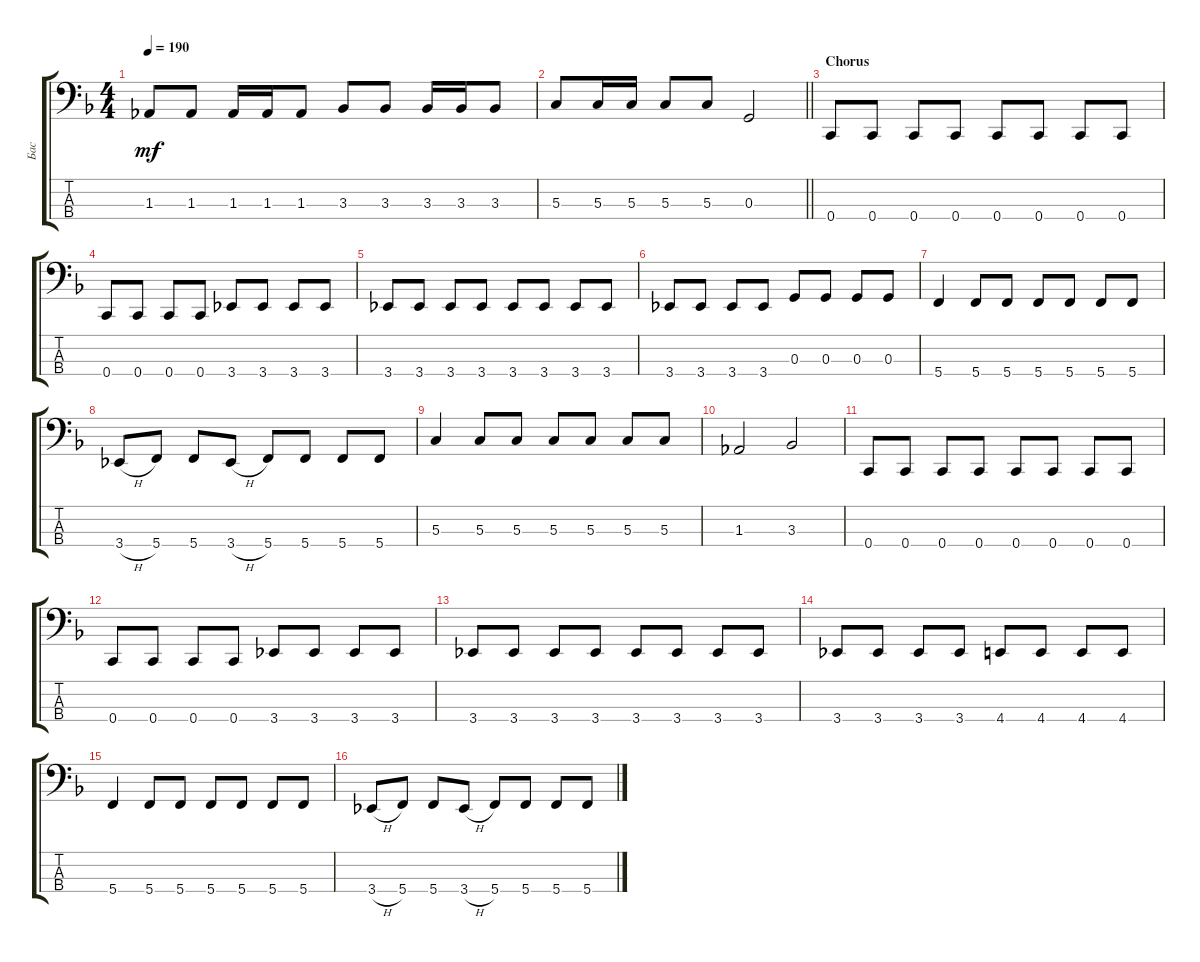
\track ("Бас" "Бас") {instrument electricbassfinger}
\staff {score tabs}
\tuning (F2 C2 G1 C1) {hide}
\ts (4 4)
\tempo 190
\clef f4
\ks dminor
1.3.8{dy mf} 1.3.8 1.3.16 1.3.16 1.3.8 3.3.8 3.3.8 3.3.16 3.3.16 3.3.8 |
\barLineRight lightlight
5.3.8 5.3.16 5.3.16 5.3.8 5.3.8 0.3.2 |
\section ("" "Chorus")
0.4.8 0.4.8 0.4.8 0.4.8 0.4.8 0.4.8 0.4.8 0.4.8 |
0.4.8 0.4.8 0.4.8 0.4.8 3.4.8 3.4.8 3.4.8 3.4.8 |
3.4.8 3.4.8 3.4.8 3.4.8 3.4.8 3.4.8 3.4.8 3.4.8 |
3.4.8 3.4.8 3.4.8 3.4.8 0.3.8 0.3.8 0.3.8 0.3.8 |
5.4.4 5.4.8 5.4.8 5.4.8 5.4.8 5.4.8 5.4.8 |
3.4{h}.8 5.4.8 5.4.8 3.4{h}.8 5.4.8 5.4.8 5.4.8 5.4.8 |
5.3.4 5.3.8 5.3.8 5.3.8 5.3.8 5.3.8 5.3.8 |
1.3.2 3.3.2 |
0.4.8 0.4.8 0.4.8 0.4.8 0.4.8 0.4.8 0.4.8 0.4.8 |
0.4.8 0.4.8 0.4.8 0.4.8 3.4.8 3.4.8 3.4.8 3.4.8 |
3.4.8 3.4.8 3.4.8 3.4.8 3.4.8 3.4.8 3.4.8 3.4.8 |
3.4.8 3.4.8 3.4.8 3.4.8 4.4.8 4.4.8 4.4.8 4.4.8 |
5.4.4 5.4.8 5.4.8 5.4.8 5.4.8 5.4.8 5.4.8 |
3.4{h}.8 5.4.8 5.4.8 3.4{h}.8 5.4.8 5.4.8 5.4.8 5.4.8
